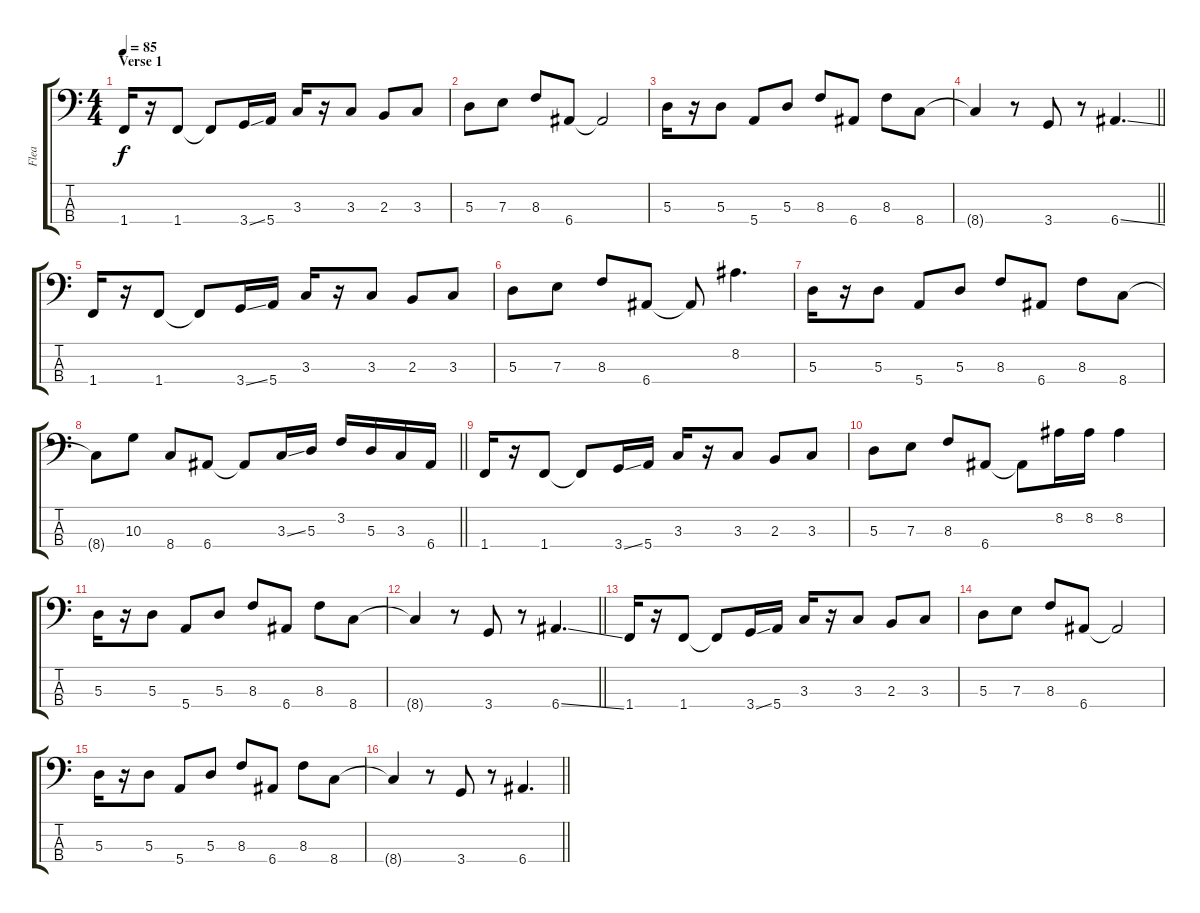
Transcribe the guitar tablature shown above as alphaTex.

\track ("Flea" "Flea") {instrument electricbassfinger}
\staff {score tabs}
\tuning (G2 D2 A1 E1) {hide}
\ts (4 4)
\section ("" "Verse 1")
\tempo 85
\clef f4
\ks c
1.4.16{dy f} r.16 1.4.8 1.4{t}.8 3.4{ss}.16 5.4.16 3.3.16 r.16 3.3.8 2.3.8 3.3.8 |
5.3.8 7.3.8 8.3.8 6.4.8 6.4{t}.2 |
5.3.16 r.16 5.3.8 5.4.8 5.3.8 8.3.8 6.4.8 8.3.8 8.4.8 |
\barLineRight lightlight
8.4{t}.4 r.8 3.4.8 r.8 6.4{ss}.4{d} |
1.4.16 r.16 1.4.8 1.4{t}.8 3.4{ss}.16 5.4.16 3.3.16 r.16 3.3.8 2.3.8 3.3.8 |
5.3.8 7.3.8 8.3.8 6.4.8 6.4{t}.8 8.2.4{d} |
5.3.16 r.16 5.3.8 5.4.8 5.3.8 8.3.8 6.4.8 8.3.8 8.4.8 |
\barLineRight lightlight
8.4{t}.8 10.3.8 8.4.8 6.4.8 6.4{t}.8 3.3{ss}.16 5.3.16 3.2.16 5.3.16 3.3.16 6.4.16 |
1.4.16 r.16 1.4.8 1.4{t}.8 3.4{ss}.16 5.4.16 3.3.16 r.16 3.3.8 2.3.8 3.3.8 |
5.3.8 7.3.8 8.3.8 6.4.8 6.4{t}.8 8.2.16 8.2.16 8.2.4 |
5.3.16 r.16 5.3.8 5.4.8 5.3.8 8.3.8 6.4.8 8.3.8 8.4.8 |
\barLineRight lightlight
8.4{t}.4 r.8 3.4.8 r.8 6.4{ss}.4{d} |
1.4.16 r.16 1.4.8 1.4{t}.8 3.4{ss}.16 5.4.16 3.3.16 r.16 3.3.8 2.3.8 3.3.8 |
5.3.8 7.3.8 8.3.8 6.4.8 6.4{t}.2 |
5.3.16 r.16 5.3.8 5.4.8 5.3.8 8.3.8 6.4.8 8.3.8 8.4.8 |
\barLineRight lightlight
8.4{t}.4 r.8 3.4.8 r.8 6.4.4{d}
